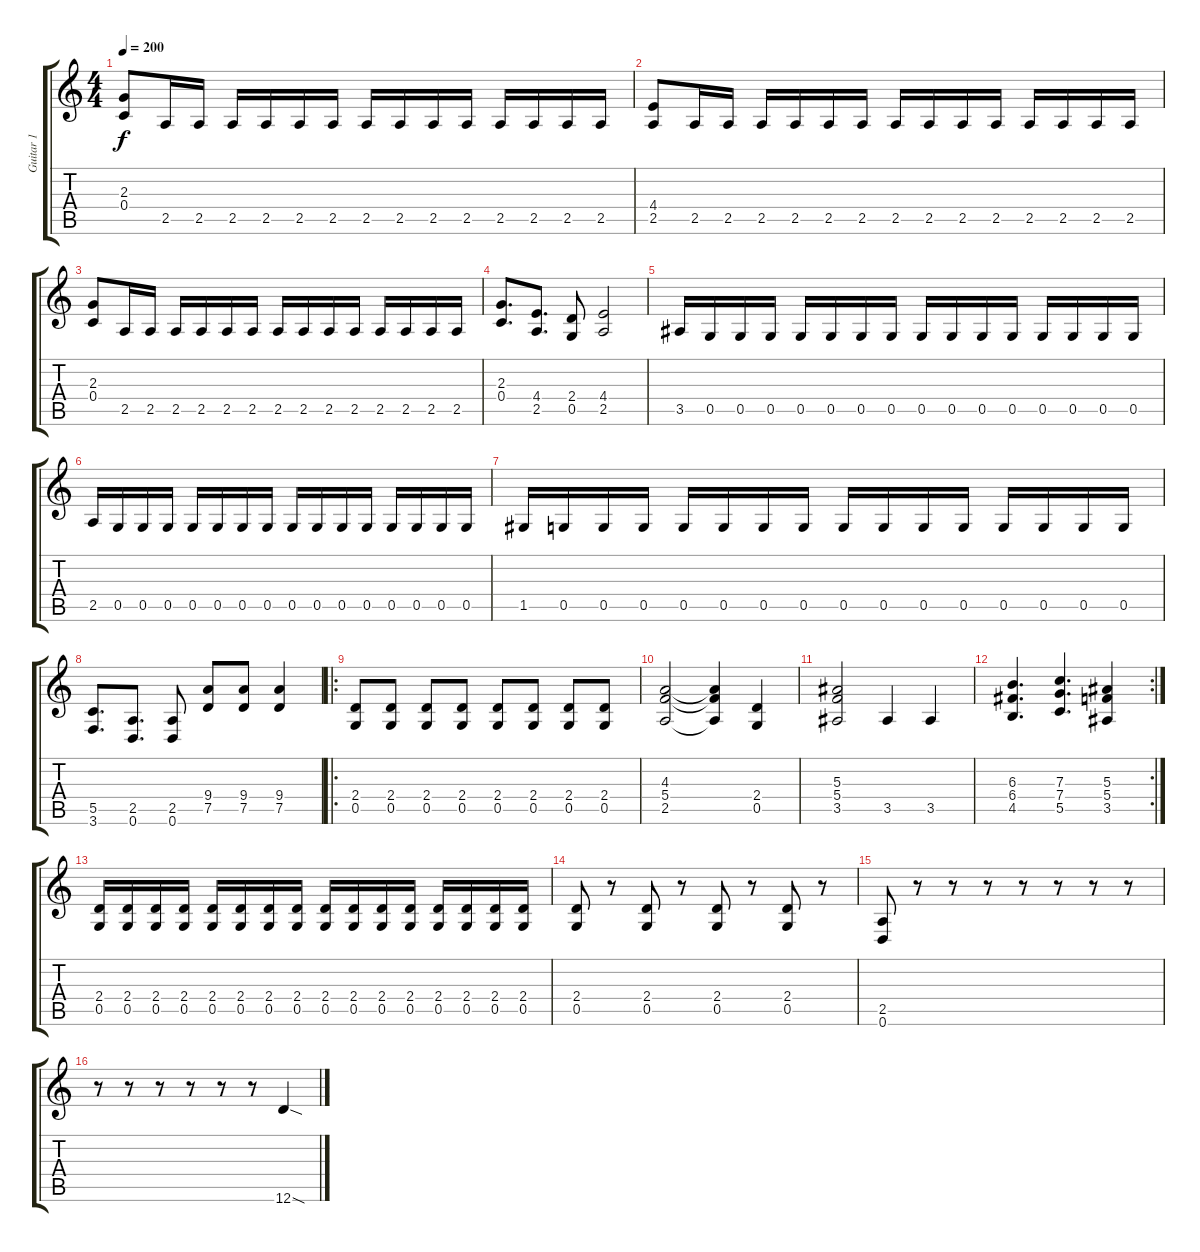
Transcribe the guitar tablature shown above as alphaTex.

\track ("Guitar 1" "Guitar 1") {instrument distortionguitar}
\staff {score tabs}
\tuning (D4 A3 F3 C3 G2 D2) {hide}
\ts (4 4)
\tempo 200
\clef g2
\ks c
(2.3 0.4).8{dy f} 2.5.16 2.5.16 2.5.16 2.5.16 2.5.16 2.5.16 2.5.16 2.5.16 2.5.16 2.5.16 2.5.16 2.5.16 2.5.16 2.5.16 |
(4.4 2.5).8 2.5.16 2.5.16 2.5.16 2.5.16 2.5.16 2.5.16 2.5.16 2.5.16 2.5.16 2.5.16 2.5.16 2.5.16 2.5.16 2.5.16 |
(2.3 0.4).8 2.5.16 2.5.16 2.5.16 2.5.16 2.5.16 2.5.16 2.5.16 2.5.16 2.5.16 2.5.16 2.5.16 2.5.16 2.5.16 2.5.16 |
(2.3 0.4).8{d} (4.4 2.5).8{d} (2.4 0.5).8 (4.4 2.5).2 |
3.5.16 0.5.16 0.5.16 0.5.16 0.5.16 0.5.16 0.5.16 0.5.16 0.5.16 0.5.16 0.5.16 0.5.16 0.5.16 0.5.16 0.5.16 0.5.16 |
2.5.16 0.5.16 0.5.16 0.5.16 0.5.16 0.5.16 0.5.16 0.5.16 0.5.16 0.5.16 0.5.16 0.5.16 0.5.16 0.5.16 0.5.16 0.5.16 |
1.5.16 0.5.16 0.5.16 0.5.16 0.5.16 0.5.16 0.5.16 0.5.16 0.5.16 0.5.16 0.5.16 0.5.16 0.5.16 0.5.16 0.5.16 0.5.16 |
(5.5 3.6).8{d} (2.5 0.6).8{d} (2.5 0.6).8 (9.4 7.5).8 (9.4 7.5).8 (9.4 7.5).4 |
\ro
(2.4 0.5).8 (2.4 0.5).8 (2.4 0.5).8 (2.4 0.5).8 (2.4 0.5).8 (2.4 0.5).8 (2.4 0.5).8 (2.4 0.5).8 |
(4.3 5.4 2.5).2 (4.3{t} 5.4{t} 2.5{t}).4 (2.4 0.5).4 |
(5.3 5.4 3.5).2 3.5.4 3.5.4 |
\rc 2
(6.3 6.4 4.5).4{d} (7.3 7.4 5.5).4{d} (5.3 5.4 3.5).4 |
(2.4 0.5).16 (2.4 0.5).16 (2.4 0.5).16 (2.4 0.5).16 (2.4 0.5).16 (2.4 0.5).16 (2.4 0.5).16 (2.4 0.5).16 (2.4 0.5).16 (2.4 0.5).16 (2.4 0.5).16 (2.4 0.5).16 (2.4 0.5).16 (2.4 0.5).16 (2.4 0.5).16 (2.4 0.5).16 |
(2.4 0.5).8 r.8 (2.4 0.5).8 r.8 (2.4 0.5).8 r.8 (2.4 0.5).8 r.8 |
(2.5 0.6).8 r.8 r.8 r.8 r.8 r.8 r.8 r.8 |
r.8 r.8 r.8 r.8 r.8 r.8 12.6{sod}.4
